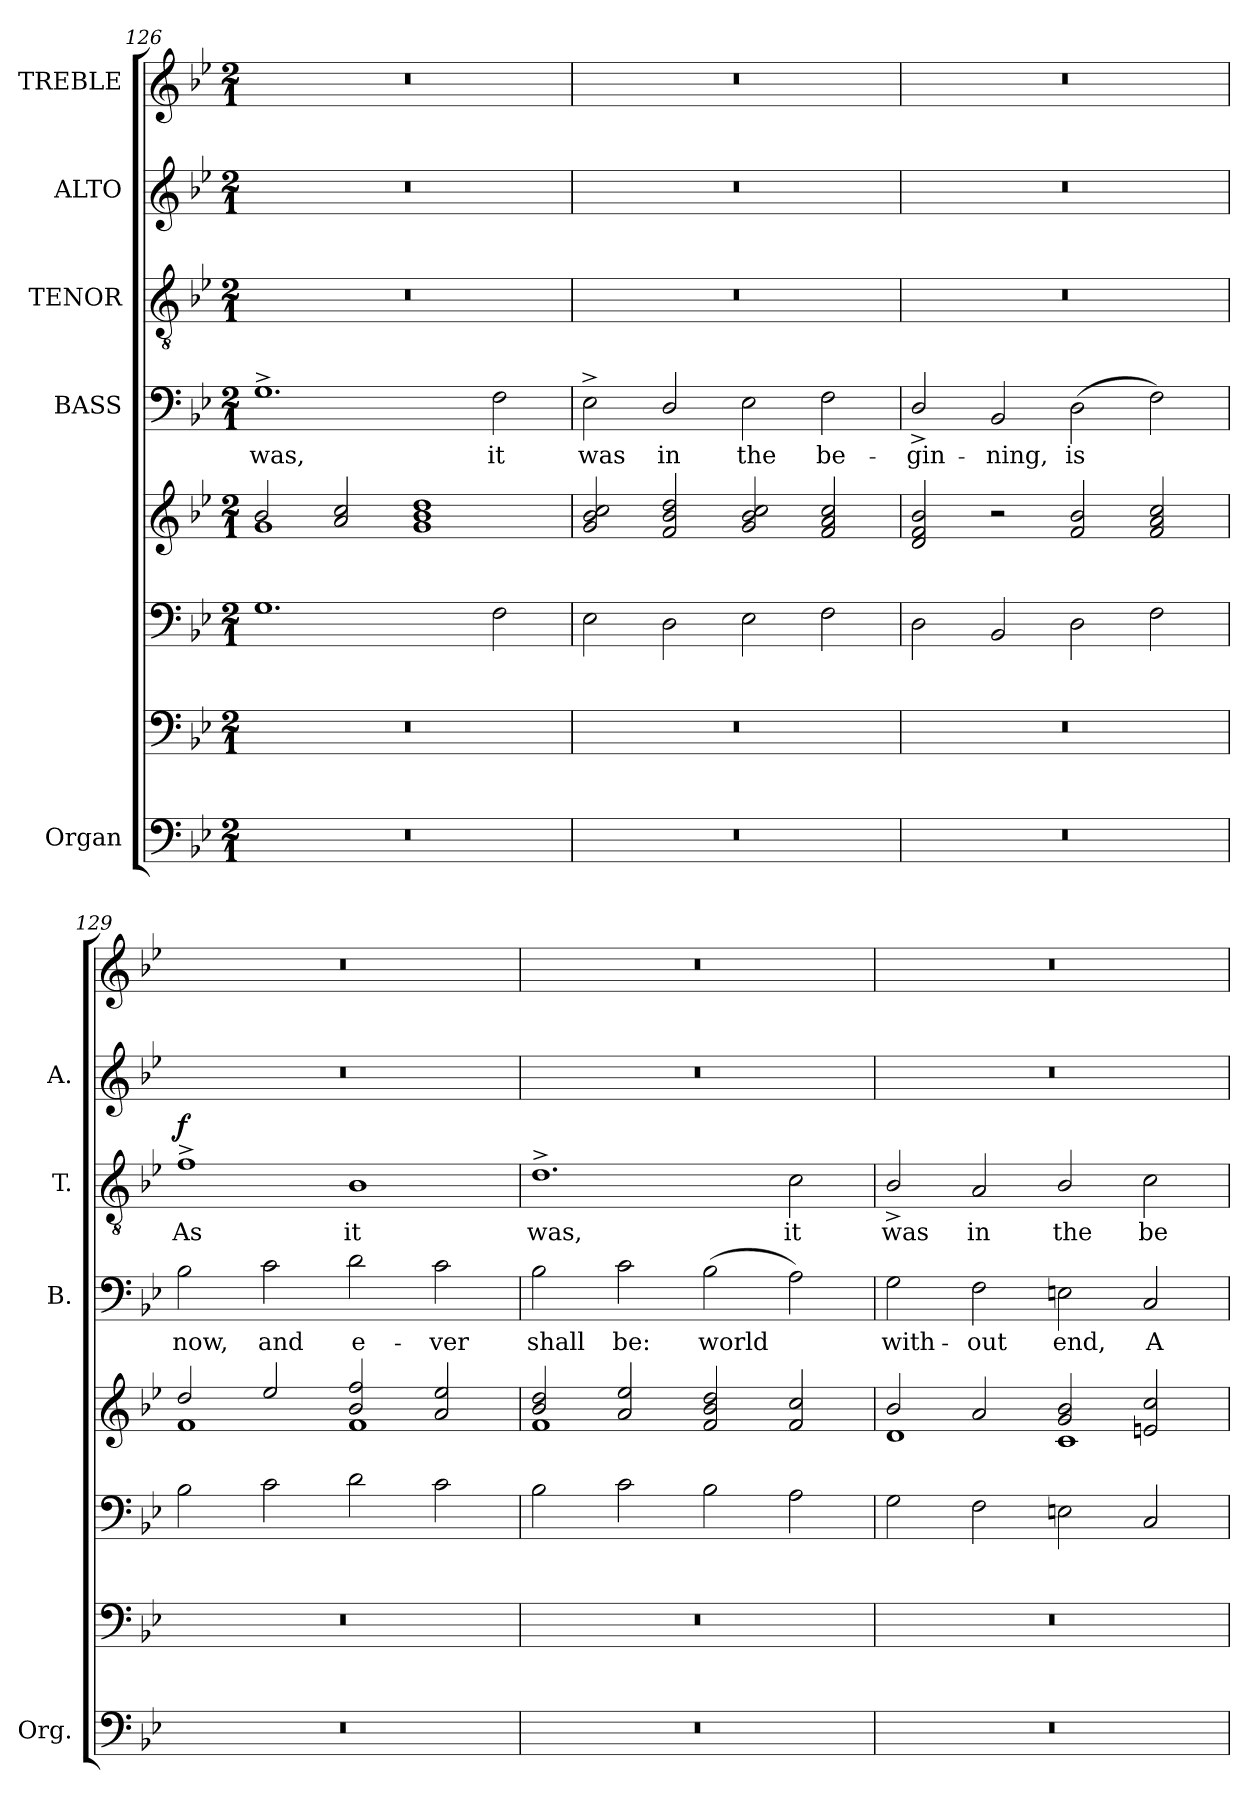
**kern	**kern	**kern	**kern	**kern	**text	**kern	**text	**dynam	**kern	**kern
*part5	*part5	*part5	*part5	*part4	*part4	*part3	*part3	*part3	*part2	*part1
*staff8	*staff7	*staff6	*staff5	*staff4	*staff4	*staff3	*staff3	*staff3	*staff2	*staff1
*I"Organ	*	*	*	*I"BASS	*	*I"TENOR	*	*	*I"ALTO	*I"TREBLE
*I'Org.	*	*	*	*I'B.	*	*I'T.	*	*	*I'A.	*
*clefF4	*clefF4	*clefF4	*clefG2	*clefF4	*	*clefGv2	*	*	*clefG2	*clefG2
*	*	*	*	*	*	*ITrd7c12	*	*	*	*
*k[b-e-]	*k[b-e-]	*k[b-e-]	*k[b-e-]	*k[b-e-]	*	*k[b-e-]	*	*	*k[b-e-]	*k[b-e-]
*B-:	*B-:	*B-:	*B-:	*B-:	*	*B-:	*	*	*B-:	*B-:
*M2/1	*M2/1	*M2/1	*M2/1	*M2/1	*	*M2/1	*	*	*M2/1	*M2/1
=126	=126	=126	=126	=126	=126	=126	=126	=126	=126	=126
!LO:N:vis=1	!LO:N:vis=1	!	!	!	!	!	!	!	!	!
*	*	*	*^	*	*	*	*	*	*	*
!	!	!	!	!	!	!LO:LY:b:color=#000000	!LO:N:vis=1	!	!	!LO:N:vis=1	!LO:N:vis=1
0r	0r	1.Gi	2b-i/	1gi	1.G^i	was,	0r	.	.	0r	0r
.	.	.	2ai/ 2cci	.	.	.	.	.	.	.	.
.	.	.	1b-i 1ddi	1gi	.	.	.	.	.	.	.
!	!	!	!	!	!	!LO:LY:b:color=#000000	!	!	!	!	!
.	.	2Fi\	.	.	2Fi\	it	.	.	.	.	.
*	*	*	*v	*v	*	*	*	*	*	*	*
=127	=127	=127	=127	=127	=127	=127	=127	=127	=127	=127
!LO:N:vis=1	!LO:N:vis=1	!	!	!	!	!	!	!	!	!
!	!	!	!	!	!LO:LY:b:color=#000000	!LO:N:vis=1	!	!	!LO:N:vis=1	!LO:N:vis=1
0r	0r	2E-i\	2gi/ 2b-i 2cci	2E-^i\	was	0r	.	.	0r	0r
!	!	!	!	!	!LO:LY:b:color=#000000	!	!	!	!	!
.	.	2Di\	2fi/ 2b-i 2ddi	2Di/	in	.	.	.	.	.
!	!	!	!	!	!LO:LY:b:color=#000000	!	!	!	!	!
.	.	2E-i\	2gi/ 2b-i 2cci	2E-i\	the	.	.	.	.	.
!	!	!	!	!	!LO:LY:b:color=#000000	!	!	!	!	!
.	.	2Fi\	2fi/ 2ai 2cci	2Fi\	be-	.	.	.	.	.
=128	=128	=128	=128	=128	=128	=128	=128	=128	=128	=128
!LO:N:vis=1	!LO:N:vis=1	!	!	!	!	!	!	!	!	!
!	!	!	!	!	!LO:LY:b:color=#000000	!LO:N:vis=1	!	!	!LO:N:vis=1	!LO:N:vis=1
0r	0r	2Di\	2di/ 2fi 2b-i	2D^i/	-gin-	0r	.	.	0r	0r
!	!	!	!	!	!LO:LY:b:color=#000000	!	!	!	!	!
.	.	2BB-i/	2r	2BB-i/	-ning,	.	.	.	.	.
!	!	!	!	!	!LO:LY:b:color=#000000	!	!	!	!	!
.	.	2Di\	2fi/ 2b-i	(2Di\	is	.	.	.	.	.
.	.	2Fi\	2fi/ 2ai 2cci	2Fi\)	.	.	.	.	.	.
!!LO:LB:g=z
=129	=129	=129	=129	=129	=129	=129	=129	=129	=129	=129
!LO:N:vis=1	!LO:N:vis=1	!	!	!	!	!	!	!	!	!
*	*	*	*^	*	*	*	*	*	*	*
!	!	!	!	!	!	!LO:LY:b:color=#000000	!	!	!	!	!
!	!	!	!	!	!	!	!	!LO:LY:b:color=#000000	!	!LO:N:vis=1	!LO:N:vis=1
0r	0r	2B-i\	2ddi/	1fi	2B-i\	now,	1F^i	As	f	0r	0r
!	!	!	!	!	!	!LO:LY:b:color=#000000	!	!	!	!	!
.	.	2ci\	2ee-i/	.	2ci\	and	.	.	.	.	.
!	!	!	!	!	!	!LO:LY:b:color=#000000	!	!	!	!	!
!	!	!	!	!	!	!	!	!LO:LY:b:color=#000000	!	!	!
.	.	2di\	2b-i/ 2ffi	1fi	2di\	e-	1BB-i	it	.	.	.
!	!	!	!	!	!	!LO:LY:b:color=#000000	!	!	!	!	!
.	.	2ci\	2ai/ 2ee-i	.	2ci\	-ver	.	.	.	.	.
=130	=130	=130	=130	=130	=130	=130	=130	=130	=130	=130	=130
!LO:N:vis=1	!LO:N:vis=1	!	!	!	!	!	!	!	!	!	!
!	!	!	!	!	!	!LO:LY:b:color=#000000	!	!	!	!	!
!	!	!	!	!	!	!	!	!LO:LY:b:color=#000000	!	!LO:N:vis=1	!LO:N:vis=1
0r	0r	2B-i\	2b-i/ 2ddi	1fi	2B-i\	shall	1.D^i	was,	.	0r	0r
!	!	!	!	!	!	!LO:LY:b:color=#000000	!	!	!	!	!
.	.	2ci\	2ai/ 2ee-i	.	2ci\	be:	.	.	.	.	.
!	!	!	!	!	!	!LO:LY:b:color=#000000	!	!	!	!	!
.	.	2B-i\	2fi/ 2b-i 2ddi	1ryy	(2B-i\	world	.	.	.	.	.
!	!	!	!	!	!	!	!	!LO:LY:b:color=#000000	!	!	!
.	.	2Ai\	2fi/ 2cci	.	2Ai\)	.	2Ci\	it	.	.	.
=131	=131	=131	=131	=131	=131	=131	=131	=131	=131	=131	=131
!LO:N:vis=1	!LO:N:vis=1	!	!	!	!	!	!	!	!	!	!
!	!	!	!	!	!	!LO:LY:b:color=#000000	!	!	!	!	!
!	!	!	!	!	!	!	!	!LO:LY:b:color=#000000	!	!LO:N:vis=1	!LO:N:vis=1
0r	0r	2Gi\	2b-i/	1di	2Gi\	with-	2BB-^i/	was	.	0r	0r
!	!	!	!	!	!	!LO:LY:b:color=#000000	!	!	!	!	!
!	!	!	!	!	!	!	!	!LO:LY:b:color=#000000	!	!	!
.	.	2Fi\	2ai/	.	2Fi\	-out	2AAi/	in	.	.	.
!	!	!	!	!	!	!LO:LY:b:color=#000000	!	!	!	!	!
!	!	!	!	!	!	!	!	!LO:LY:b:color=#000000	!	!	!
.	.	2Eni\	2gi/ 2b-i	1ci	2Eni\	end,	2BB-i/	the	.	.	.
!	!	!	!	!	!	!LO:LY:b:color=#000000	!	!	!	!	!
!	!	!	!	!	!	!	!	!LO:LY:b:color=#000000	!	!	!
.	.	2Ci/	2eni/ 2cci	.	2Ci/	A-	2Ci\	be-	.	.	.
*	*	*	*v	*v	*	*	*	*	*	*	*
=	=	=	=	=	=	=	=	=	=	=
*-	*-	*-	*-	*-	*-	*-	*-	*-	*-	*-
